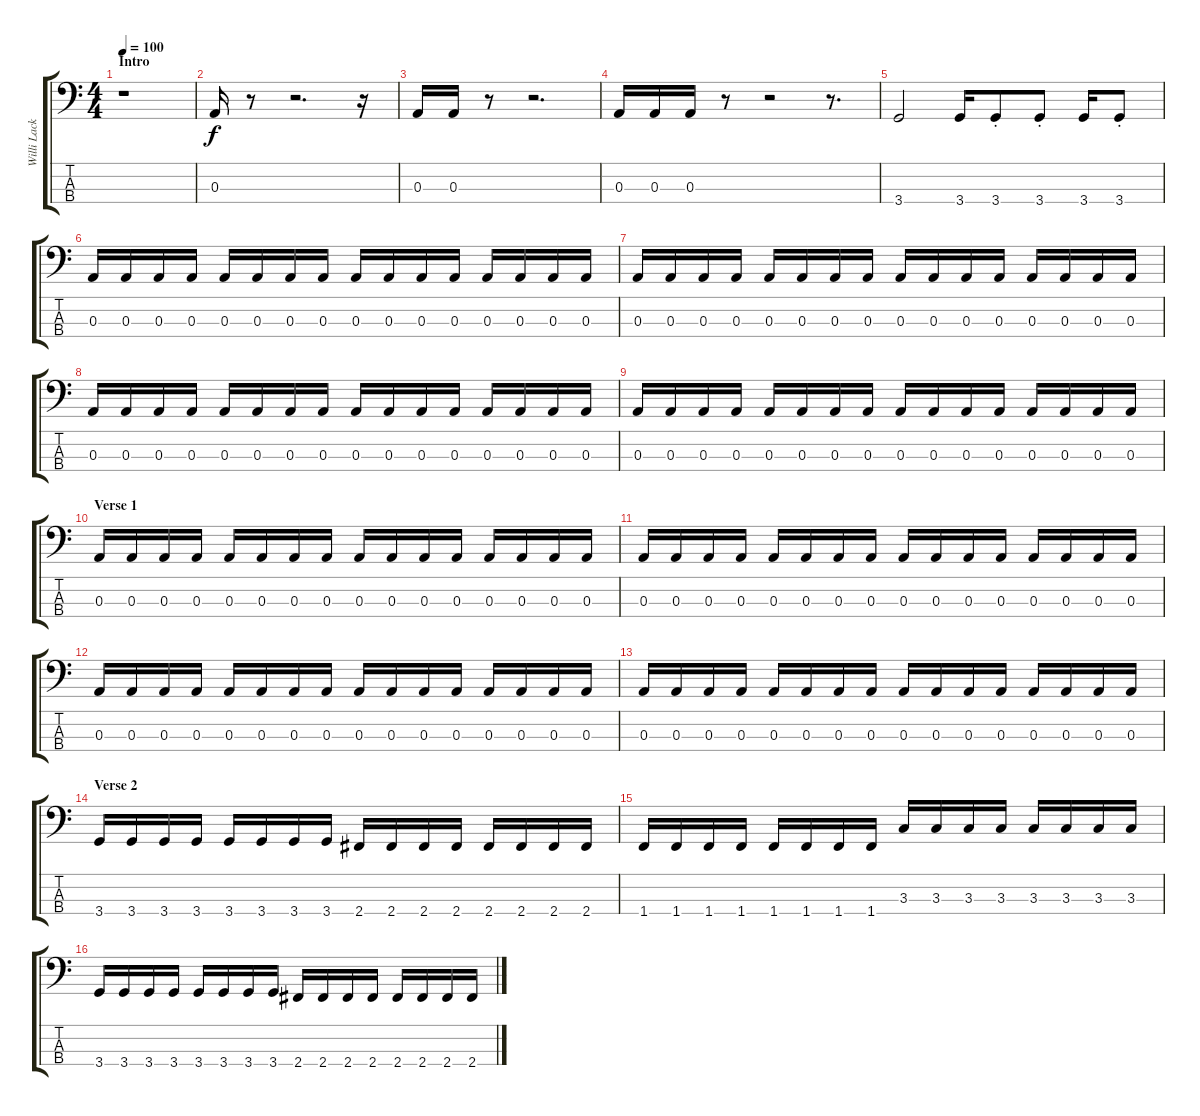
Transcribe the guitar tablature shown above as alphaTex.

\track ("Willi Lackmann" "Willi Lack") {instrument electricbasspick}
\staff {score tabs}
\tuning (G2 D2 A1 E1) {hide}
\ts (4 4)
\section ("" "Intro")
\tempo 100
\clef f4
\ks c
r.1{dy f instrument electricbasspick} |
0.3.16 r.8 r.2{d} r.16 |
0.3.16 0.3.16 r.8 r.2{d} |
0.3.16 0.3.16 0.3.16 r.8 r.2 r.8{d} |
3.4.2 3.4.16 3.4{st}.8 3.4{st}.8 3.4.16 3.4{st}.8 |
0.3.16 0.3.16 0.3.16 0.3.16 0.3.16 0.3.16 0.3.16 0.3.16 0.3.16 0.3.16 0.3.16 0.3.16 0.3.16 0.3.16 0.3.16 0.3.16 |
0.3.16 0.3.16 0.3.16 0.3.16 0.3.16 0.3.16 0.3.16 0.3.16 0.3.16 0.3.16 0.3.16 0.3.16 0.3.16 0.3.16 0.3.16 0.3.16 |
0.3.16 0.3.16 0.3.16 0.3.16 0.3.16 0.3.16 0.3.16 0.3.16 0.3.16 0.3.16 0.3.16 0.3.16 0.3.16 0.3.16 0.3.16 0.3.16 |
0.3.16 0.3.16 0.3.16 0.3.16 0.3.16 0.3.16 0.3.16 0.3.16 0.3.16 0.3.16 0.3.16 0.3.16 0.3.16 0.3.16 0.3.16 0.3.16 |
\section ("" "Verse 1")
0.3.16 0.3.16 0.3.16 0.3.16 0.3.16 0.3.16 0.3.16 0.3.16 0.3.16 0.3.16 0.3.16 0.3.16 0.3.16 0.3.16 0.3.16 0.3.16 |
0.3.16 0.3.16 0.3.16 0.3.16 0.3.16 0.3.16 0.3.16 0.3.16 0.3.16 0.3.16 0.3.16 0.3.16 0.3.16 0.3.16 0.3.16 0.3.16 |
0.3.16 0.3.16 0.3.16 0.3.16 0.3.16 0.3.16 0.3.16 0.3.16 0.3.16 0.3.16 0.3.16 0.3.16 0.3.16 0.3.16 0.3.16 0.3.16 |
0.3.16 0.3.16 0.3.16 0.3.16 0.3.16 0.3.16 0.3.16 0.3.16 0.3.16 0.3.16 0.3.16 0.3.16 0.3.16 0.3.16 0.3.16 0.3.16 |
\section ("" "Verse 2")
3.4.16 3.4.16 3.4.16 3.4.16 3.4.16 3.4.16 3.4.16 3.4.16 2.4.16 2.4.16 2.4.16 2.4.16 2.4.16 2.4.16 2.4.16 2.4.16 |
1.4.16 1.4.16 1.4.16 1.4.16 1.4.16 1.4.16 1.4.16 1.4.16 3.3.16 3.3.16 3.3.16 3.3.16 3.3.16 3.3.16 3.3.16 3.3.16 |
3.4.16 3.4.16 3.4.16 3.4.16 3.4.16 3.4.16 3.4.16 3.4.16 2.4.16 2.4.16 2.4.16 2.4.16 2.4.16 2.4.16 2.4.16 2.4.16
